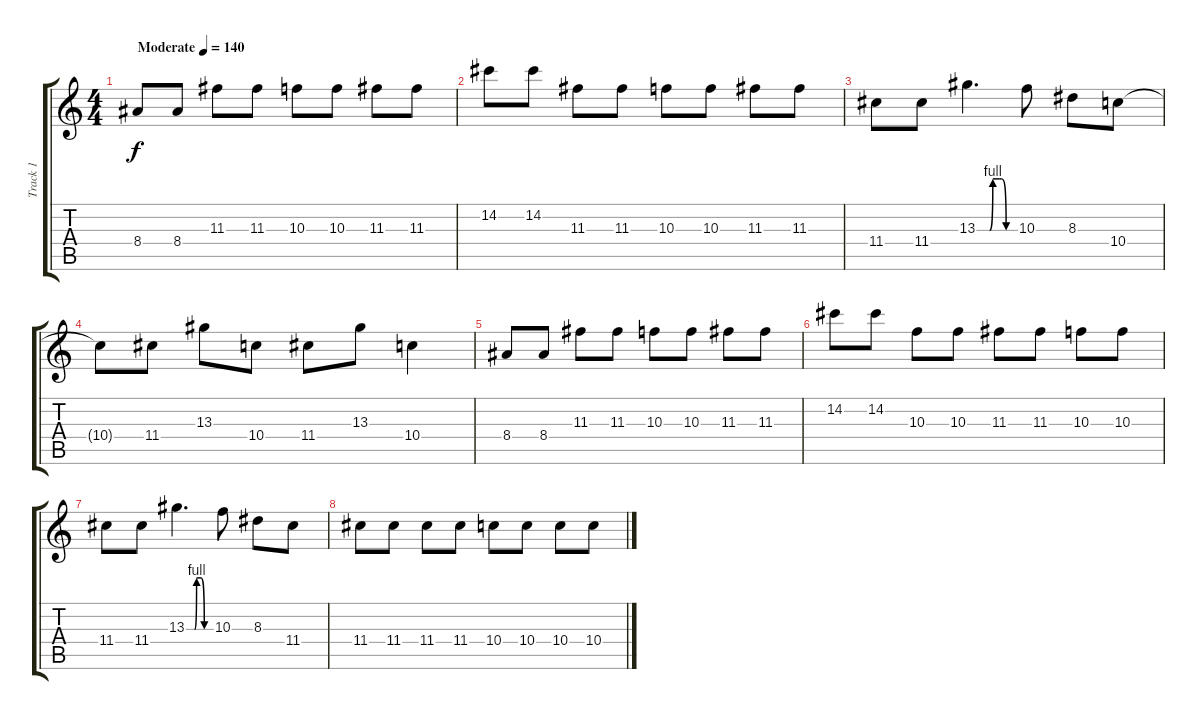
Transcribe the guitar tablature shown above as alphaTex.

\track ("Track 1" "Track 1") {instrument acousticguitarsteel}
\staff {score tabs}
\tuning (E4 B3 G3 D3 A2 E2) {hide}
\ts (4 4)
\tempo (140 "Moderate")
\clef g2
\ks c
8.4.8{dy f instrument acousticguitarsteel} 8.4.8 11.3.8 11.3.8 10.3.8 10.3.8 11.3.8 11.3.8 |
14.2.8 14.2.8 11.3.8 11.3.8 10.3.8 10.3.8 11.3.8 11.3.8 |
11.4.8 11.4.8 13.3{be (custom 0 0 10 0 20 0 25 4 30 4 35 4 39 4 46 0 50 0 60 0)}.4{d} 10.3.8 8.3.8 10.4.8 |
10.4{t}.8 11.4.8 13.3.8 10.4.8 11.4.8 13.3.8 10.4.4 |
8.4.8 8.4.8 11.3.8 11.3.8 10.3.8 10.3.8 11.3.8 11.3.8 |
14.2.8 14.2.8 10.3.8 10.3.8 11.3.8 11.3.8 10.3.8 10.3.8 |
11.4.8 11.4.8 13.3{be (custom 0 0 10 0 20 0 25 4 36 4 44 0 60 0)}.4{d} 10.3.8 8.3.8 11.4.8 |
11.4.8 11.4.8 11.4.8 11.4.8 10.4.8 10.4.8 10.4.8 10.4.8
